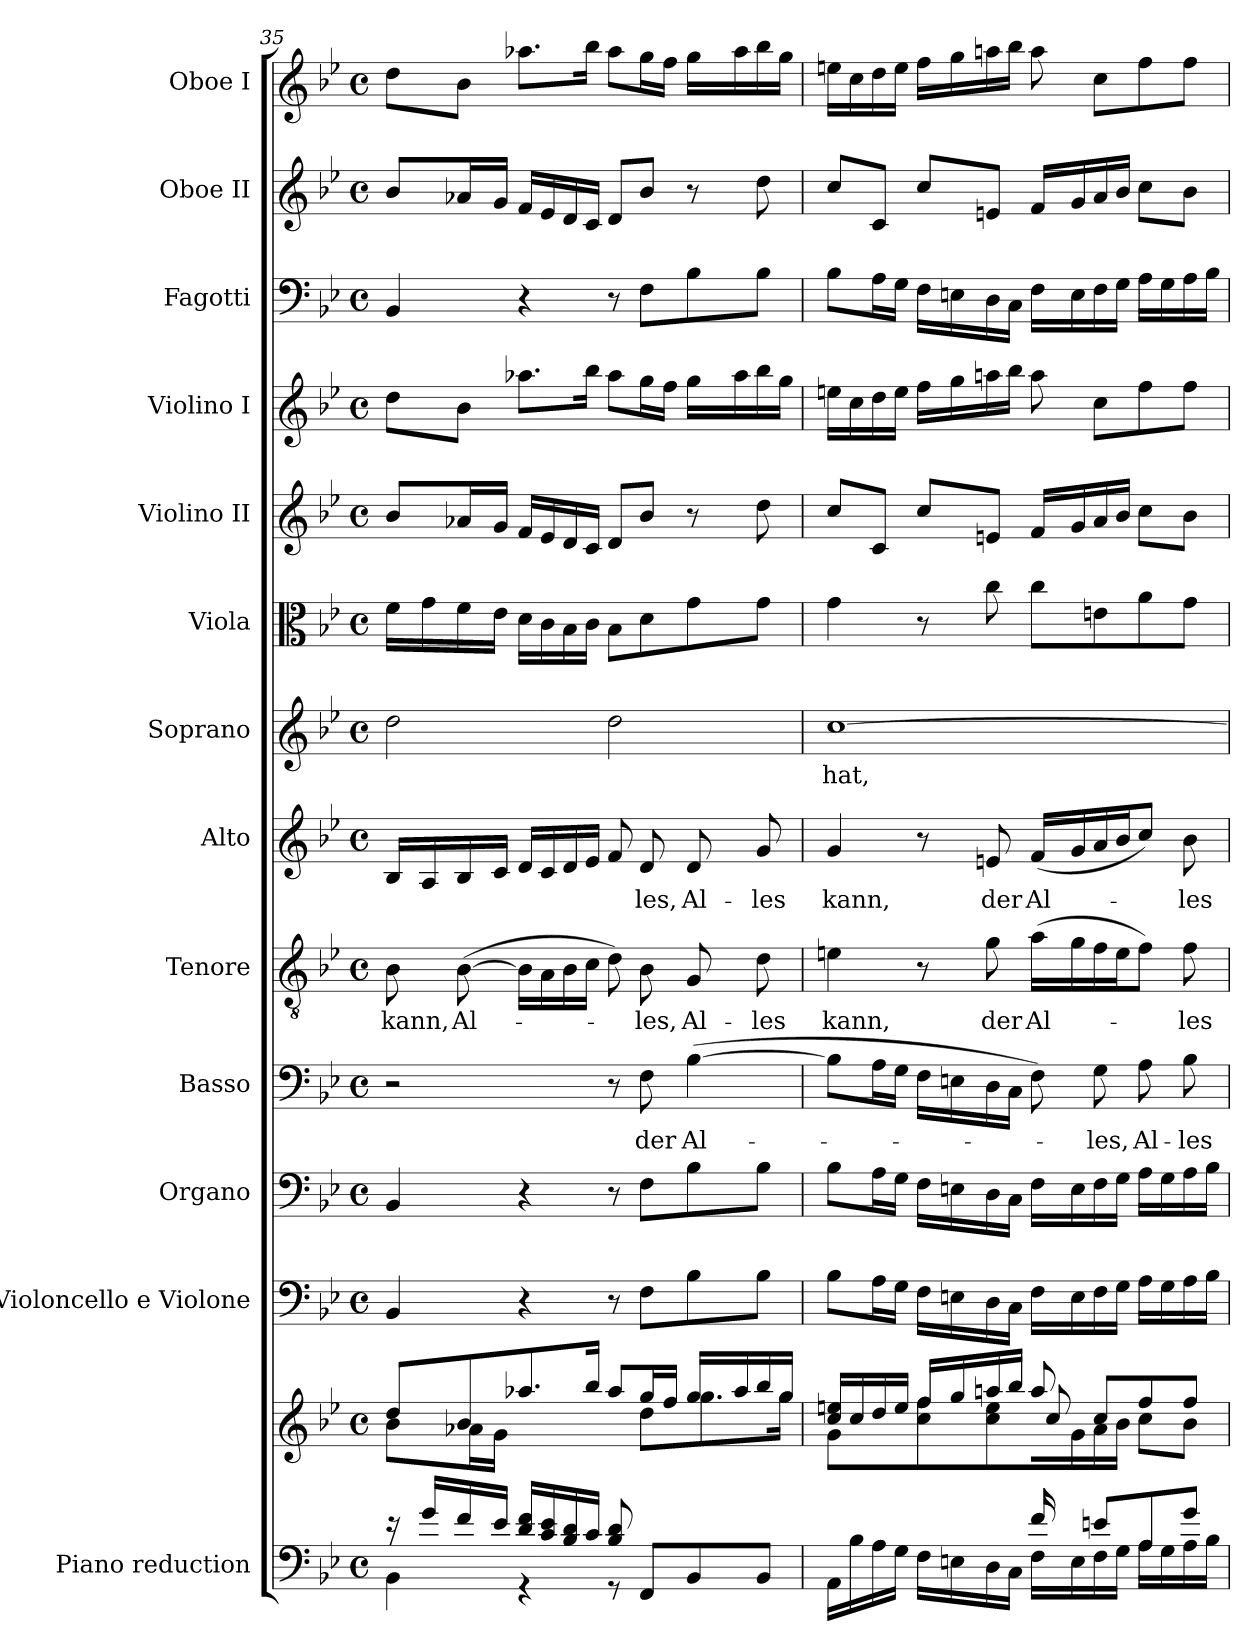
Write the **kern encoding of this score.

**kern	**kern	**kern	**kern	**kern	**text	**kern	**text	**kern	**text	**kern	**text	**kern	**kern	**kern	**kern	**kern	**kern
*part13	*part13	*part12	*part11	*part10	*part10	*part9	*part9	*part8	*part8	*part7	*part7	*part6	*part5	*part4	*part3	*part2	*part1
*staff14	*staff13	*staff12	*staff11	*staff10	*staff10	*staff9	*staff9	*staff8	*staff8	*staff7	*staff7	*staff6	*staff5	*staff4	*staff3	*staff2	*staff1
*I"Piano reduction	*	*I"Violoncello  e Violone	*I"Organo	*I"Basso	*	*I"Tenore	*	*I"Alto	*	*I"Soprano	*	*I"Viola	*I"Violino II	*I"Violino I	*I"Fagotti	*I"Oboe II	*I"Oboe I
*I'Pno	*	*	*	*	*	*	*	*	*	*	*	*	*	*	*	*I'Ob	*I'Ob
*clefF4	*clefG2	*clefF4	*clefF4	*clefF4	*	*clefGv2	*	*clefG2	*	*clefG2	*	*clefC3	*clefG2	*clefG2	*clefF4	*clefG2	*clefG2
*k[b-e-]	*k[b-e-]	*k[b-e-]	*k[b-e-]	*k[b-e-]	*	*k[b-e-]	*	*k[b-e-]	*	*k[b-e-]	*	*k[b-e-]	*k[b-e-]	*k[b-e-]	*k[b-e-]	*k[b-e-]	*k[b-e-]
*M4/4	*M4/4	*M4/4	*M4/4	*M4/4	*	*M4/4	*	*M4/4	*	*M4/4	*	*M4/4	*M4/4	*M4/4	*M4/4	*M4/4	*M4/4
*met(c)	*met(c)	*met(c)	*met(c)	*met(c)	*	*met(c)	*	*met(c)	*	*met(c)	*	*met(c)	*met(c)	*met(c)	*met(c)	*met(c)	*met(c)
=35	=35	=35	=35	=35	=35	=35	=35	=35	=35	=35	=35	=35	=35	=35	=35	=35	=35
*^	*^	*	*	*	*	*	*	*	*	*	*	*	*	*	*	*	*
!	!	!	!	!	!	!	!	!	!LO:LY:b	!	!	!	!	!	!	!	!	!	!
16r	4BB-\	8dd/L	8b-\L	4BB-/	4BB-/	2r	.	8B-\	kann,	16B-/LL	.	2dd\	.	16f\LL	8b-/L	8dd\L	4BB-/	8b-/L	8dd\L
16g/LL	.	.	.	.	.	.	.	.	.	16A/	.	.	.	16g\	.	.	.	.	.
!	!	!	!	!	!	!	!	!	!LO:LY:b	!	!	!	!	!	!	!	!	!	!
16f/	.	8b-/	16a-X\L	.	.	.	.	([8B-\	Al-	16B-/	.	.	.	16f\	16a-X/L	8b-\J	.	16a-X/L	8b-\J
16e-/JJ	.	.	16g\JJ	.	.	.	.	.	.	16c/JJ	.	.	.	16e-\JJ	16g/JJ	.	.	16g/JJ	.
16d/ 16f/LL	4r	8.aa-X\	4ryy	4r	4r	.	.	16B-\LL]	.	16d/LL	.	.	.	16d\LL	16f/LL	8.aa-X\L	4r	16f/LL	8.aa-X\L
16c/ 16e-/	.	.	.	.	.	.	.	16A\	.	16c/	.	.	.	16c\	16e-/	.	.	16e-/	.
16B-/ 16d/	.	.	.	.	.	.	.	16B-\	.	16d/	.	.	.	16B-\	16d/	.	.	16d/	.
16c/JJ	.	16bb-\Jk	.	.	.	.	.	16c\JJ	.	16e-/JJ	.	.	.	16c\JJ	16c/JJ	16bb-\Jk	.	16c/JJ	16bb-\Jk
8B-/ 8d/	8r	8aa-/L	8ryy	8r	8r	8r	.	8d\)	.	8f/	.	2dd\	.	8B-\L	8d/L	8aa-\L	8r	8d/L	8aa-\L
!	!	!	!	!	!	!	!LO:LY:b	!	!LO:LY:b	!	!LO:LY:b	!	!	!	!	!	!	!	!
8FF/L	8ryy	16gg/L	8dd\L	8F\L	8F\L	8F\	der	8B-\	-les,	8d/	-les,	.	.	8d\	8b-/J	16gg\L	8F\L	8b-/J	16gg\L
.	.	16ff/JJ	.	.	.	.	.	.	.	.	.	.	.	.	.	16ff\JJ	.	.	16ff\JJ
!	!	!	!	!	!	!	!LO:LY:b	!	!LO:LY:b	!	!LO:LY:b	!	!	!	!	!	!	!	!
8BB-/	4ryy	16gg/LL	8.gg\	8B-\	8B-\	([4B-\	Al-	8G/	Al-	8d/	Al-	.	.	8g\	8r	16gg\LL	8B-\	8r	16gg\LL
.	.	16aa-/	.	.	.	.	.	.	.	.	.	.	.	.	.	16aa-\	.	.	16aa-\
!	!	!	!	!	!	!	!	!	!LO:LY:b	!	!LO:LY:b	!	!	!	!	!	!	!	!
8BB-/J	.	16bb-/	.	8B-\J	8B-\J	.	.	8d\	-les	8g/	-les	.	.	8g\J	8dd\	16bb-\	8B-\J	8dd\	16bb-\
.	.	16gg/JJ	16gg\Jk	.	.	.	.	.	.	.	.	.	.	.	.	16gg\JJ	.	.	16gg\JJ
!!LO:PB:g=z
=36	=36	=36	=36	=36	=36	=36	=36	=36	=36	=36	=36	=36	=36	=36	=36	=36	=36	=36	=36
*	*^	*	*^	*	*	*	*	*	*	*	*	*	*	*	*	*	*	*	*
!	!	!	!	!	!	!	!	!	!	!	!LO:LY:b	!	!LO:LY:b	!	!LO:LY:b	!	!	!	!	!	!
2ryy	2ryy	16AA\LL	16cc/ 16een/LL	4g\	2ryy	8B-\L	8B-\L	8B-\L]	.	4en\	kann,	4g/	kann,	[1cc	hat,	4g\	8cc/L	16een\LL	8B-\L	8cc/L	16een\LL
.	.	16B-\	16cc/	.	.	.	.	.	.	.	.	.	.	.	.	.	.	16cc\	.	.	16cc\
.	.	16A\	16dd/	.	.	16A\L	16A\L	16A\L	.	.	.	.	.	.	.	.	8c/J	16dd\	16A\L	8c/J	16dd\
.	.	16G\JJ	16ee/JJ	.	.	16G\JJ	16G\JJ	16G\JJ	.	.	.	.	.	.	.	.	.	16ee\JJ	16G\JJ	.	16ee\JJ
.	.	16F\LL	16ff/LL	8cc\ 8ff\L	.	16F\LL	16F\LL	16F\LL	.	8r	.	8r	.	.	.	8r	8cc/L	16ff\LL	16F\LL	8cc/L	16ff\LL
.	.	16En\	16gg/	.	.	16En\	16En\	16En\	.	.	.	.	.	.	.	.	.	16gg\	16En\	.	16gg\
!	!	!	!	!	!	!	!	!	!	!	!LO:LY:b	!	!LO:LY:b	!	!	!	!	!	!	!	!
.	.	16D\	16aan/	8cc\ 8ee\J	.	16D\	16D\	16D\	.	8g\	der	8en/	der	.	.	8cc\	8en/J	16aan\	16D\	8en/J	16aan\
.	.	16C\JJ	16bb-/JJ	.	.	16C\JJ	16C\JJ	16C\JJ	.	.	.	.	.	.	.	.	.	16bb-\JJ	16C\JJ	.	16bb-\JJ
!	!	!	!	!	!	!	!	!	!	!	!LO:LY:b	!	!LO:LY:b	!	!	!	!	!	!	!	!
16f/LL	8ryy	16F\LL	8aa/	16ryy	8cc/	16F\LL	16F\LL	8F\)	.	(16a\LL	Al-	(16f/LL	Al-	.	.	8cc\L	16f/LL	8aa\	16F\LL	16f/LL	8aa\
4..ryy	.	16E\	.	16g\	.	16E\	16E\	.	.	16g\	.	16g/	.	.	.	.	16g/	.	16E\	16g/	.
!	!	!	!	!	!	!	!	!	!LO:LY:b	!	!	!	!	!	!	!	!	!	!	!	!
.	8en/L	16F\	8cc/L	16a\	4.ryy	16F\	16F\	8G\	-les,	16f\	.	16a/	.	.	.	8en\	16a/	8cc\L	16F\	16a/	8cc\L
.	.	16G\JJ	.	16b-\JJ	.	16G\JJ	16G\JJ	.	.	16e\J	.	16b-/J	.	.	.	.	16b-/JJ	.	16G\JJ	16b-/JJ	.
!	!	!	!	!	!	!	!	!	!LO:LY:b	!	!	!	!	!	!	!	!	!	!	!	!
.	8A/	16A\LL	8ff/	8cc\L	.	16A\LL	16A\LL	8A\	Al-	8f\J)	.	8cc/J)	.	.	.	8a\	8cc\L	8ff\	16A\LL	8cc\L	8ff\
.	.	16G\	.	.	.	16G\	16G\	.	.	.	.	.	.	.	.	.	.	.	16G\	.	.
!	!	!	!	!	!	!	!	!	!LO:LY:b	!	!LO:LY:b	!	!LO:LY:b	!	!	!	!	!	!	!	!
.	8g/J	16A\	8ff/J	8b-\J	.	16A\	16A\	8B-\	-les	8f\	-les	8b-\	-les	.	.	8g\J	8b-\J	8ff\J	16A\	8b-\J	8ff\J
.	.	16B-\JJ	.	.	.	16B-\JJ	16B-\JJ	.	.	.	.	.	.	.	.	.	.	.	16B-\JJ	.	.
*v	*v	*v	*	*	*	*	*	*	*	*	*	*	*	*	*	*	*	*	*	*	*
*	*v	*v	*v	*	*	*	*	*	*	*	*	*	*	*	*	*	*	*	*
=	=	=	=	=	=	=	=	=	=	=	=	=	=	=	=	=	=
*-	*-	*-	*-	*-	*-	*-	*-	*-	*-	*-	*-	*-	*-	*-	*-	*-	*-
